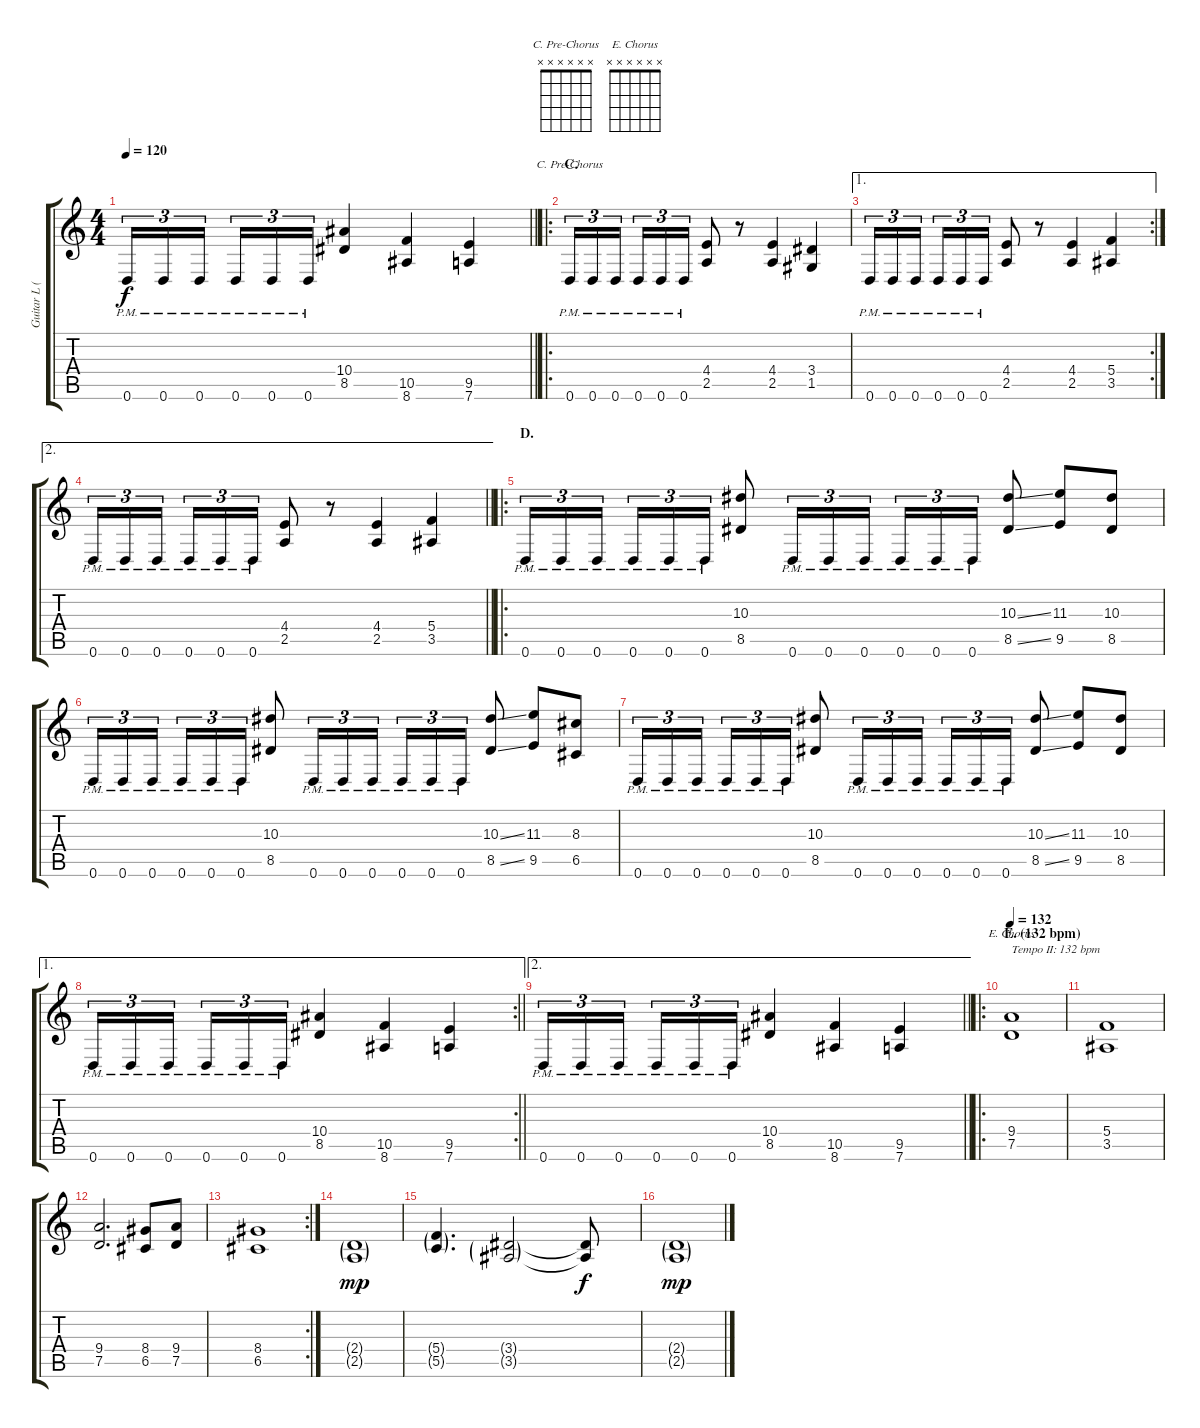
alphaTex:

\track ("Guitar L (Uterwijk)" "Guitar L (") {instrument distortionguitar}
\staff {score tabs}
\tuning (D4 A3 F3 C3 G2 D2) {hide}
\chord ("C. Pre-Chorus" x x x x x x)
\chord ("E. Chorus" x x x x x x)
\ts (4 4)
\tempo 120
\clef g2
\barLineRight lightlight
\ks c
0.6{pm}.16{tu (3 2) dy f} 0.6{pm}.16{tu (3 2)} 0.6{pm}.16{tu (3 2) beam splitsecondary} 0.6{pm}.16{tu (3 2)} 0.6{pm}.16{tu (3 2)} 0.6{pm}.16{tu (3 2)} (10.4 8.5).4 (10.5 8.6).4 (9.5 7.6).4 |
\ro
\section ("" "C.")
0.6{pm}.16{tu (3 2) ch "C. Pre-Chorus"} 0.6{pm}.16{tu (3 2)} 0.6{pm}.16{tu (3 2) beam splitsecondary} 0.6{pm}.16{tu (3 2)} 0.6{pm}.16{tu (3 2)} 0.6{pm}.16{tu (3 2)} (4.4 2.5).8 r.8 (4.4 2.5).4 (3.4 1.5).4 |
\ae 1
\rc 2
0.6{pm}.16{tu (3 2)} 0.6{pm}.16{tu (3 2)} 0.6{pm}.16{tu (3 2) beam splitsecondary} 0.6{pm}.16{tu (3 2)} 0.6{pm}.16{tu (3 2)} 0.6{pm}.16{tu (3 2)} (4.4 2.5).8 r.8 (4.4 2.5).4 (5.4 3.5).4 |
\ae 2
\barLineRight lightlight
0.6{pm}.16{tu (3 2)} 0.6{pm}.16{tu (3 2)} 0.6{pm}.16{tu (3 2) beam splitsecondary} 0.6{pm}.16{tu (3 2)} 0.6{pm}.16{tu (3 2)} 0.6{pm}.16{tu (3 2)} (4.4 2.5).8 r.8 (4.4 2.5).4 (5.4 3.5).4 |
\ro
\section ("" "D.")
0.6{pm}.16{tu (3 2)} 0.6{pm}.16{tu (3 2)} 0.6{pm}.16{tu (3 2) beam splitsecondary} 0.6{pm}.16{tu (3 2)} 0.6{pm}.16{tu (3 2)} 0.6{pm}.16{tu (3 2)} (10.3 8.5).8 0.6{pm}.16{tu (3 2)} 0.6{pm}.16{tu (3 2)} 0.6{pm}.16{tu (3 2)} 0.6{pm}.16{tu (3 2)} 0.6{pm}.16{tu (3 2)} 0.6{pm}.16{tu (3 2)} (10.3{ss} 8.5{ss}).8 (11.3 9.5).8 (10.3 8.5).8 |
0.6{pm}.16{tu (3 2)} 0.6{pm}.16{tu (3 2)} 0.6{pm}.16{tu (3 2) beam splitsecondary} 0.6{pm}.16{tu (3 2)} 0.6{pm}.16{tu (3 2)} 0.6{pm}.16{tu (3 2)} (10.3 8.5).8 0.6{pm}.16{tu (3 2)} 0.6{pm}.16{tu (3 2)} 0.6{pm}.16{tu (3 2)} 0.6{pm}.16{tu (3 2)} 0.6{pm}.16{tu (3 2)} 0.6{pm}.16{tu (3 2)} (10.3{ss} 8.5{ss}).8 (11.3 9.5).8 (8.3 6.5).8 |
0.6{pm}.16{tu (3 2)} 0.6{pm}.16{tu (3 2)} 0.6{pm}.16{tu (3 2) beam splitsecondary} 0.6{pm}.16{tu (3 2)} 0.6{pm}.16{tu (3 2)} 0.6{pm}.16{tu (3 2)} (10.3 8.5).8 0.6{pm}.16{tu (3 2)} 0.6{pm}.16{tu (3 2)} 0.6{pm}.16{tu (3 2)} 0.6{pm}.16{tu (3 2)} 0.6{pm}.16{tu (3 2)} 0.6{pm}.16{tu (3 2)} (10.3{ss} 8.5{ss}).8 (11.3 9.5).8 (10.3 8.5).8 |
\ae 1
\rc 2
\barLineRight lightlight
0.6{pm}.16{tu (3 2)} 0.6{pm}.16{tu (3 2)} 0.6{pm}.16{tu (3 2) beam splitsecondary} 0.6{pm}.16{tu (3 2)} 0.6{pm}.16{tu (3 2)} 0.6{pm}.16{tu (3 2)} (10.4 8.5).4 (10.5 8.6).4 (9.5 7.6).4 |
\ae 2
\barLineRight lightlight
0.6{pm}.16{tu (3 2)} 0.6{pm}.16{tu (3 2)} 0.6{pm}.16{tu (3 2) beam splitsecondary} 0.6{pm}.16{tu (3 2)} 0.6{pm}.16{tu (3 2)} 0.6{pm}.16{tu (3 2)} (10.4 8.5).4 (10.5 8.6).4 (9.5 7.6).4 |
\ro
\section ("" "E. (132 bpm)")
\tempo 132
(9.4 7.5).1{ch "E. Chorus" txt "Tempo II: 132 bpm"} |
(5.4 3.5).1 |
(9.4 7.5).2{d} (8.4 6.5).8 (9.4 7.5).8 |
\rc 2
(8.4 6.5).1 |
(2.4{g} 2.5{g}).1{dy mp} |
(5.4{g} 5.5{g}).4{d} (3.4{g} 3.5{g}).2 (3.4{t} 3.5{t}).8{dy f} |
(2.4{g} 2.5{g}).1{dy mp}
